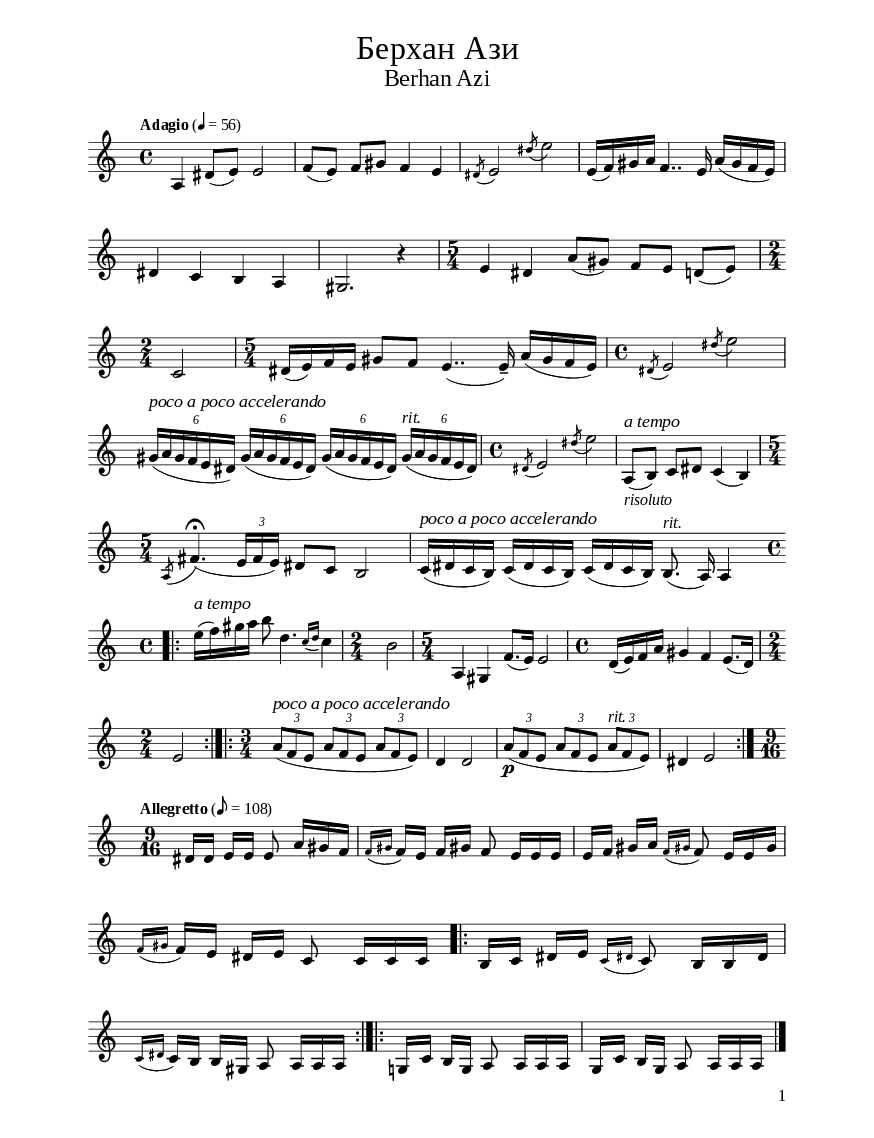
\version "2.24.1"

\include "include/globals.ily"
\bookpart {
  \label #'ref163
  \tocItem \markup "Берхан Ази – Berhan Azi"
  \paper {
    % the system system spacing is custom here so do not include bookpart-paper.ily
    print-all-headers = ##t
    print-page-number = ##t
    print-first-page-number = ##t

    % put page numbers on the bottom
    oddHeaderMarkup = \markup ""
    evenHeaderMarkup = \markup ""
    oddFooterMarkup = \markup
    \fill-line {
      ""
      \if \should-print-page-number \fromproperty #'page:page-number-string
    }
    evenFooterMarkup = \markup
    \fill-line {
      \if \should-print-page-number \fromproperty #'page:page-number-string
      ""
    }

    left-margin = 1.5\cm
    right-margin = 1.5\cm
    top-margin = 1.6\cm
    bottom-margin = 1.2\cm
    ragged-bottom = ##t % do not spread the staves to fill the whole vertical space

    % change distance between staves
    system-system-spacing =
    #'((basic-distance . 10)
       (minimum-distance . 6)
       (padding . 1)
       (stretchability . 10))
  }

  \header {
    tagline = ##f
  }

  \score {
    \include "include/score-layout.ily"

    \new Voice \relative c' {
      \clef treble
      \key a \minor
      \time 4/4
      \tempoFunc "Adagio" 4 "56"
      \autoBeamOff

      a4 dis8([e]) e2 | \noBreak
      f8([e]) f[gis] f4 e | \noBreak
      \acciaccatura { dis8 } e2 \acciaccatura { dis'8 } e2 | \noBreak
      e,16([f) gis a] f4.. e16 a([gis f e]) | \break

      dis4 c b a | \noBreak
      gis2. r4 | \noBreak
      \time 5/4 e'4 dis a'8([gis]) f[e] d([e]) | \time 2/4 \break

      c2 | \noBreak
      \time 5/4 dis16([e) f e] gis8[f] e4..( e16\tenuto) a([gis f e]) | \noBreak
      \time 4/4 \acciaccatura { dis8 } e2 \acciaccatura { dis'8 } e2 | \break

      \tuplet 6/4 { gis,16 ^\markup { \large \italic "poco a poco accelerando"} ([a gis f e dis]) } \tuplet 6/4 { gis([a gis f e dis]) } \tuplet 6/4 { gis([a gis f e dis]) } \tuplet 6/4 { gis ^\markup \italic "rit." ([a gis f e dis]) } | \noBreak
      \time 4/4 \acciaccatura { dis8 } e2 \acciaccatura { dis'8 } e2 | \noBreak
      a,,8^\markup { \large \italic "a tempo"}_\markup \italic { risoluto } ([b]) c[dis] c4(b) \time 5/4 \break

      \acciaccatura { a8 } fis'4.\fermata( \tuplet 3/2 { e16[fis e]) } dis8[c] b2 | \noBreak
      c16 ^\markup { \large \italic "poco a poco accelerando"} ([dis c b]) c([dis c b]) c([dis c b]) b8. ^\markup \italic "rit." (a16) a4 | \bar ".|:" \time 4/4 \break

      \repeat volta 1 {
        e''16 ^\markup { \large \italic "a tempo"} [(f) gis a] b8 d,4. \acciaccatura { c16[d] } c4 | \noBreak
        \time 2/4 b2 | \noBreak
        \time 5/4 a,4 gis f'8.([e16]) e2 | \noBreak
        \time 4/4 d16([e) f a] gis4 f e8.([d16]) | \time 2/4 \break

        e2 | \bar ":|.|:" \noBreak
      }
      %\set Score.doubleRepeatType = #":|.|:"
      \repeat volta 1 {
        \time 3/4 \tuplet 3/2 { a8^\markup { \large \italic "poco a poco accelerando"} ([f e] } \tuplet 3/2 { a[f e] } \tuplet 3/2 { a[f e]) } | \noBreak
        d4 d2 \noBreak
        \tuplet 3/2 { a'8\p([ f e] } \tuplet 3/2 { a[f e] } \tuplet 3/2 { a^\markup \italic "rit." [f e]) } | \noBreak
        dis4 e2 | \bar ":|."
      }
      \time 9/16 \break
      \tempoFunc "Allegretto" 8 "108"
      dis16[dis] e[e] e8 a16[gis f] | \noBreak
      \acciaccatura { f[gis] } f[e] f[gis!] f8 e16[e e] | \noBreak
      e[f] gis[a] \acciaccatura { f[gis!] } f8 e16[e gis] | \break

      \acciaccatura { f[gis] } f[e] dis[e] c8 c16[c c] | \bar ".|:" \noBreak
      \repeat volta 1 {
        b[c] dis[e] \acciaccatura { c[dis!] } c8 b16[b dis] | \break

        \acciaccatura { c[dis!] } c[b] b[gis]  a8 a16[a a] \bar ":|.|:" | \noBreak
      }
      \repeat volta 1 {
        g![c] b[g] a8 a16[a a] | \noBreak
        g[c] b[g] a8 a16[a a] | \bar "|."
      }
    }

    \header {
      title = \titleFunc "Берхан Ази" "Berhan Azi"
    }
    \midi { }
  } % score
} % bookpart
